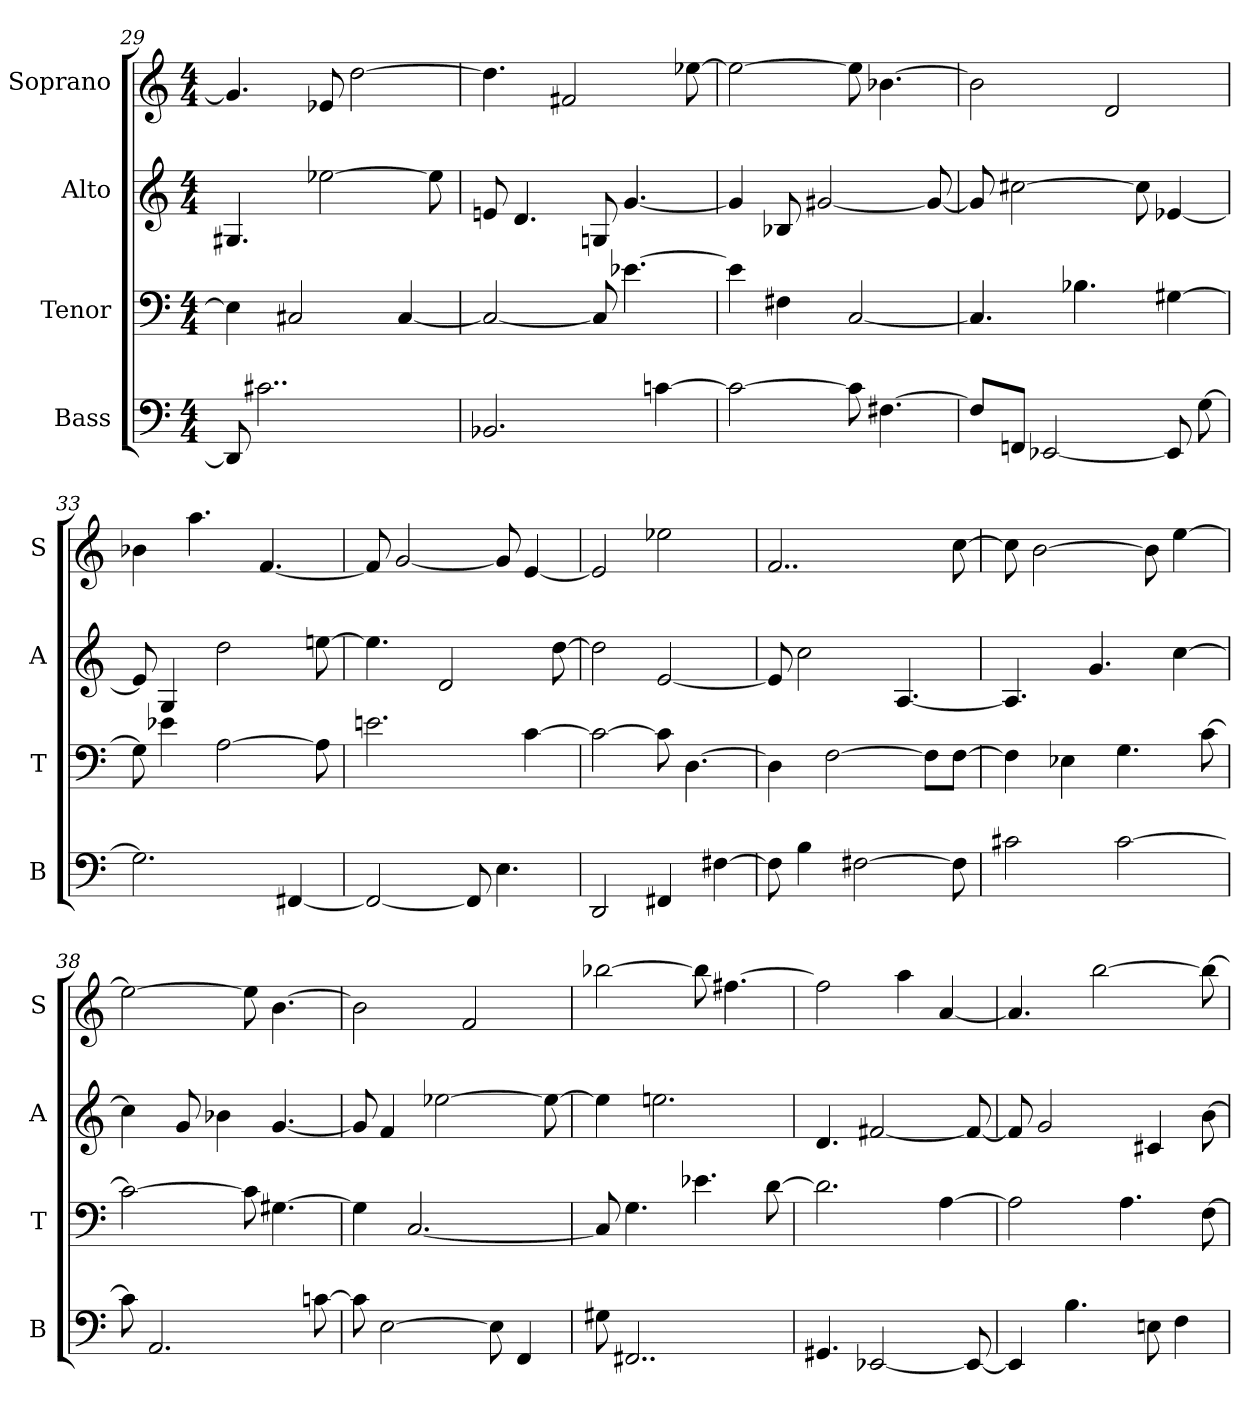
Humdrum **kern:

**kern	**kern	**kern	**kern
*part4	*part3	*part2	*part1
*staff4	*staff3	*staff2	*staff1
*I"Bass	*I"Tenor	*I"Alto	*I"Soprano
*I'B	*I'T	*I'A	*I'S
*clefF4	*clefF4	*clefG2	*clefG2
*k[]	*k[]	*k[]	*k[]
*M4/4	*M4/4	*M4/4	*M4/4
=29	=29	=29	=29
8DD/]	4E-\]	4.G#X/	4.g#/]
2..c#X\	.	.	.
.	2C#X/	.	.
.	.	[2ee-X\	8e-X/
.	.	.	[2dd\
.	[4C#/	.	.
.	.	8ee-\]	.
=30	=30	=30	=30
2.BB-X/	2C#/_	8en/	4.dd\]
.	.	4.d/	.
.	.	.	2f#X/
.	8C#/]	8Gn/	.
.	[4.e-X\	[4.g/	.
[4cn\	.	.	.
.	.	.	[8ee-X\
=31	=31	=31	=31
2c\_	4e-\]	4g/]	2ee-\_
.	4F#X\	8B-X/	.
.	.	[2g#X/	.
8c\]	[2C/	.	8ee-\]
[4.F#X\	.	.	[4.b-X\
.	.	8g#/_	.
=32	=32	=32	=32
8F#/L]	4.C/]	8g#/]	2b-\]
8FFn/J	.	[2cc#X\	.
[2EE-X/	.	.	.
.	4.B-X\	.	.
.	.	.	2d/
.	.	8cc#\]	.
8EE-/]	[4G#X\	[4e-X/	.
[8G\	.	.	.
=33	=33	=33	=33
2.G\]	8G#\]	8e-/]	4b-X\
.	4e-X\	4G/	.
.	.	.	4.aa\
.	[2A\	2dd\	.
.	.	.	[4.f/
[4FF#X/	.	.	.
.	8A\]	[8een\	.
=34	=34	=34	=34
2FF#/_	2.en\	4.ee\]	8f/]
.	.	.	[2g/
.	.	2d/	.
8FF#/]	.	.	.
4.E\	.	.	8g/]
.	[4c\	.	[4e/
.	.	[8dd\	.
=35	=35	=35	=35
2DD/	2c\_	2dd\]	2e/]
4FF#X/	8c\]	[2e/	2ee-X\
.	[4.D\	.	.
[4F#X\	.	.	.
=36	=36	=36	=36
8F#\]	4D\]	8e/]	2..f/
4B\	.	2cc\	.
.	[2F\	.	.
[2F#X\	.	.	.
.	.	[4.A/	.
.	8F\L]	.	.
8F#\]	[8F\J	.	[8cc\
=37	=37	=37	=37
2c#X\	4F\]	4.A/]	8cc\]
.	.	.	[2b\
.	4E-X\	.	.
.	.	4.g/	.
[2c#\	4.G\	.	.
.	.	.	8b\]
.	.	[4cc\	[4ee\
.	[8c\	.	.
=38	=38	=38	=38
8c#\]	2c\_	4cc\]	2ee\_
2.AA/	.	.	.
.	.	8g/	.
.	.	4b-X\	.
.	8c\]	.	8ee\]
.	[4.G#X\	[4.g/	[4.b\
[8cn\	.	.	.
=39	=39	=39	=39
8c\]	4G#\]	8g/]	2b\]
[2E\	.	4f/	.
.	[2.C/	.	.
.	.	[2ee-X\	.
.	.	.	2f/
8E\]	.	.	.
4FF/	.	.	.
.	.	8ee-\_	.
=40	=40	=40	=40
8G#X\	8C/]	4ee-\]	[2bb-X\
2..FF#X/	4.G\	.	.
.	.	2.een\	.
.	4.e-X\	.	8bb-\]
.	.	.	[4.ff#X\
.	[8d\	.	.
=41	=41	=41	=41
4.GG#X/	2.d\]	4.d/	2ff#\]
[2EE-X/	.	[2f#X/	.
.	.	.	4aa\
.	[4A\	.	[4a/
8EE-/_	.	8f#/_	.
=42	=42	=42	=42
4EE-/]	2A\]	8f#/]	4.a/]
.	.	2g/	.
4.B\	.	.	.
.	.	.	[2bb\
.	4.A\	.	.
8En\	.	4c#X/	.
4F\	.	.	.
.	[8F\	[8b\	8bb\_
=	=	=	=
*-	*-	*-	*-
